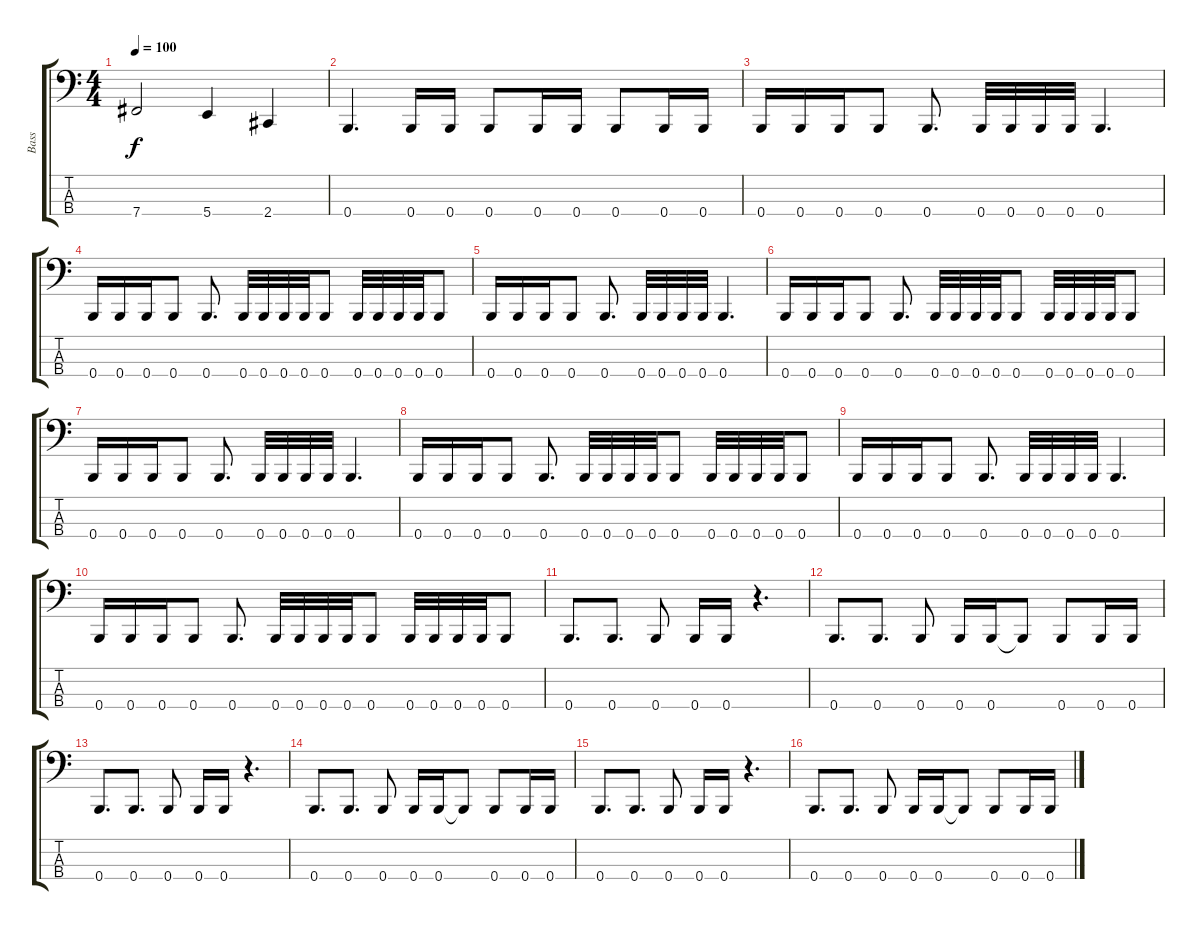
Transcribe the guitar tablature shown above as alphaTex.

\track ("Bass" "Bass") {instrument electricbasspick}
\staff {score tabs}
\tuning (E2 B1 Gb1 B0) {hide}
\ts (4 4)
\tempo 100
\clef f4
\ks c
7.4.2{dy f} 5.4.4 2.4.4 |
0.4.4{d} 0.4.16 0.4.16 0.4.8 0.4.16 0.4.16 0.4.8 0.4.16 0.4.16 |
0.4.16 0.4.16 0.4.16 0.4.8 0.4.8{d} 0.4.32 0.4.32 0.4.32 0.4.32 0.4.4{d} |
0.4.16 0.4.16 0.4.16 0.4.8 0.4.8{d} 0.4.32 0.4.32 0.4.32 0.4.32 0.4.8 0.4.32 0.4.32 0.4.32 0.4.32 0.4.8 |
0.4.16 0.4.16 0.4.16 0.4.8 0.4.8{d} 0.4.32 0.4.32 0.4.32 0.4.32 0.4.4{d} |
0.4.16 0.4.16 0.4.16 0.4.8 0.4.8{d} 0.4.32 0.4.32 0.4.32 0.4.32 0.4.8 0.4.32 0.4.32 0.4.32 0.4.32 0.4.8 |
0.4.16 0.4.16 0.4.16 0.4.8 0.4.8{d} 0.4.32 0.4.32 0.4.32 0.4.32 0.4.4{d} |
0.4.16 0.4.16 0.4.16 0.4.8 0.4.8{d} 0.4.32 0.4.32 0.4.32 0.4.32 0.4.8 0.4.32 0.4.32 0.4.32 0.4.32 0.4.8 |
0.4.16 0.4.16 0.4.16 0.4.8 0.4.8{d} 0.4.32 0.4.32 0.4.32 0.4.32 0.4.4{d} |
0.4.16 0.4.16 0.4.16 0.4.8 0.4.8{d} 0.4.32 0.4.32 0.4.32 0.4.32 0.4.8 0.4.32 0.4.32 0.4.32 0.4.32 0.4.8 |
0.4.8{d} 0.4.8{d} 0.4.8 0.4.16 0.4.16 r.4{d} |
0.4.8{d} 0.4.8{d} 0.4.8 0.4.16 0.4.16 0.4{t}.8 0.4.8 0.4.16 0.4.16 |
0.4.8{d} 0.4.8{d} 0.4.8 0.4.16 0.4.16 r.4{d} |
0.4.8{d} 0.4.8{d} 0.4.8 0.4.16 0.4.16 0.4{t}.8 0.4.8 0.4.16 0.4.16 |
0.4.8{d} 0.4.8{d} 0.4.8 0.4.16 0.4.16 r.4{d} |
0.4.8{d} 0.4.8{d} 0.4.8 0.4.16 0.4.16 0.4{t}.8 0.4.8 0.4.16 0.4.16
